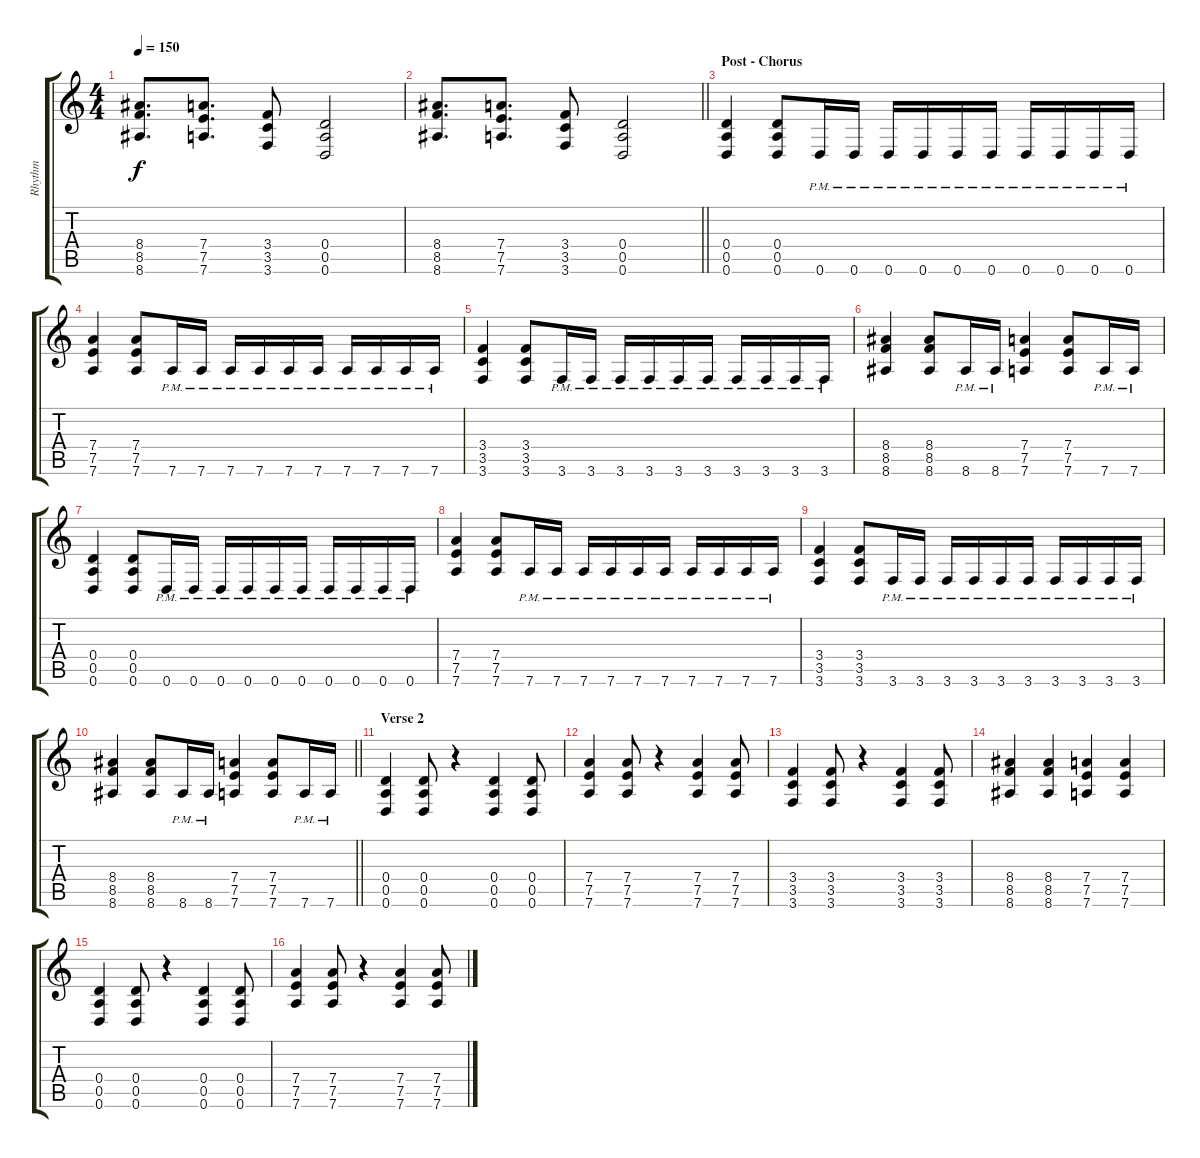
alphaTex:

\track ("Rhythm" "Rhythm") {instrument distortionguitar}
\staff {score tabs}
\tuning (E4 B3 G3 D3 A2 D2) {hide}
\ts (4 4)
\tempo 150
\clef g2
\ks c
(8.4 8.5 8.6).8{d dy f} (7.4 7.5 7.6).8{d} (3.4 3.5 3.6).8 (0.4 0.5 0.6).2 |
\barLineRight lightlight
(8.4 8.5 8.6).8{d} (7.4 7.5 7.6).8{d} (3.4 3.5 3.6).8 (0.4 0.5 0.6).2 |
\section ("" "Post - Chorus")
(0.4 0.5 0.6).4 (0.4 0.5 0.6).8 0.6{pm}.16 0.6{pm}.16 0.6{pm}.16 0.6{pm}.16 0.6{pm}.16 0.6{pm}.16 0.6{pm}.16 0.6{pm}.16 0.6{pm}.16 0.6{pm}.16 |
(7.4 7.5 7.6).4 (7.4 7.5 7.6).8 7.6{pm}.16 7.6{pm}.16 7.6{pm}.16 7.6{pm}.16 7.6{pm}.16 7.6{pm}.16 7.6{pm}.16 7.6{pm}.16 7.6{pm}.16 7.6{pm}.16 |
(3.4 3.5 3.6).4 (3.4 3.5 3.6).8 3.6{pm}.16 3.6{pm}.16 3.6{pm}.16 3.6{pm}.16 3.6{pm}.16 3.6{pm}.16 3.6{pm}.16 3.6{pm}.16 3.6{pm}.16 3.6{pm}.16 |
(8.4 8.5 8.6).4 (8.4 8.5 8.6).8 8.6{pm}.16 8.6{pm}.16 (7.4 7.5 7.6).4 (7.4 7.5 7.6).8 7.6{pm}.16 7.6{pm}.16 |
(0.4 0.5 0.6).4 (0.4 0.5 0.6).8 0.6{pm}.16 0.6{pm}.16 0.6{pm}.16 0.6{pm}.16 0.6{pm}.16 0.6{pm}.16 0.6{pm}.16 0.6{pm}.16 0.6{pm}.16 0.6{pm}.16 |
(7.4 7.5 7.6).4 (7.4 7.5 7.6).8 7.6{pm}.16 7.6{pm}.16 7.6{pm}.16 7.6{pm}.16 7.6{pm}.16 7.6{pm}.16 7.6{pm}.16 7.6{pm}.16 7.6{pm}.16 7.6{pm}.16 |
(3.4 3.5 3.6).4 (3.4 3.5 3.6).8 3.6{pm}.16 3.6{pm}.16 3.6{pm}.16 3.6{pm}.16 3.6{pm}.16 3.6{pm}.16 3.6{pm}.16 3.6{pm}.16 3.6{pm}.16 3.6{pm}.16 |
\barLineRight lightlight
(8.4 8.5 8.6).4 (8.4 8.5 8.6).8 8.6{pm}.16 8.6{pm}.16 (7.4 7.5 7.6).4 (7.4 7.5 7.6).8 7.6{pm}.16 7.6{pm}.16 |
\section ("" "Verse 2")
(0.4 0.5 0.6).4 (0.4 0.5 0.6).8 r.4 (0.4 0.5 0.6).4 (0.4 0.5 0.6).8 |
(7.4 7.5 7.6).4 (7.4 7.5 7.6).8 r.4 (7.4 7.5 7.6).4 (7.4 7.5 7.6).8 |
(3.4 3.5 3.6).4 (3.4 3.5 3.6).8 r.4 (3.4 3.5 3.6).4 (3.4 3.5 3.6).8 |
(8.4 8.5 8.6).4 (8.4 8.5 8.6).4 (7.4 7.5 7.6).4 (7.4 7.5 7.6).4 |
(0.4 0.5 0.6).4 (0.4 0.5 0.6).8 r.4 (0.4 0.5 0.6).4 (0.4 0.5 0.6).8 |
(7.4 7.5 7.6).4 (7.4 7.5 7.6).8 r.4 (7.4 7.5 7.6).4 (7.4 7.5 7.6).8
